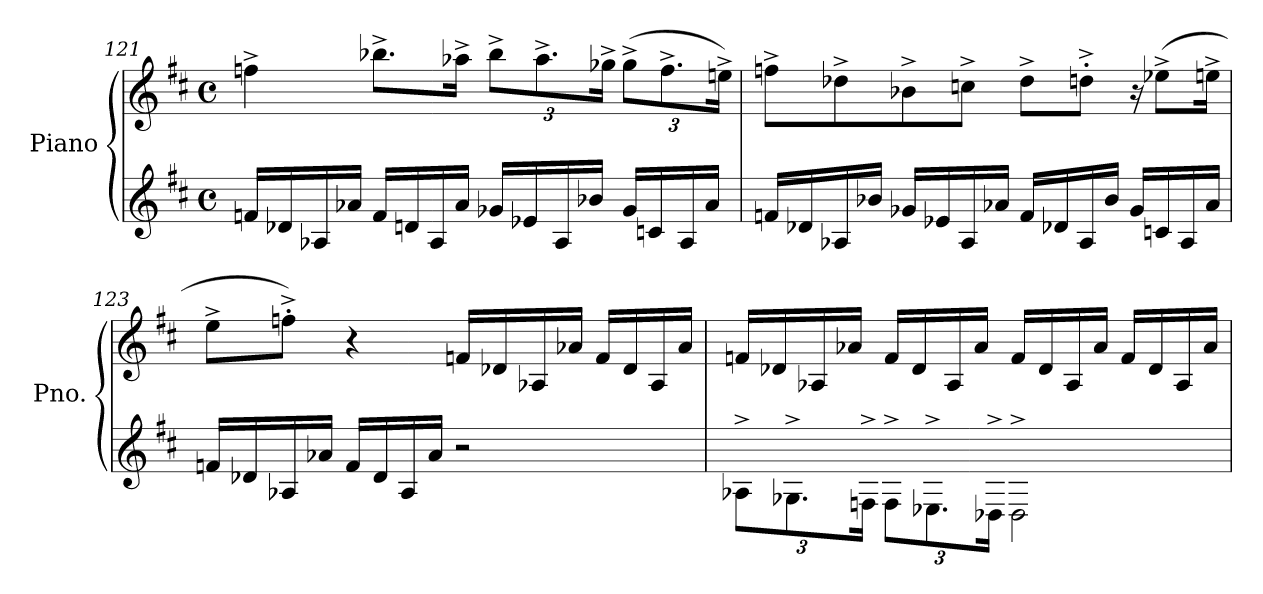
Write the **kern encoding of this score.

**kern	**kern
*part1	*part1
*staff2	*staff1
*I"Piano	*
*I'Pno.	*
*clefG2	*clefG2
*k[f#c#]	*k[f#c#]
*M4/4	*M4/4
*met(c)	*met(c)
=121	=121
16fn/LL	4ffn^\
16d-X/	.
16A-X/	.
16a-X/JJ	.
16f/LL	8.bb-X^\L
16dn/	.
16A-/	.
16a-/JJ	16aa-X^\Jk
*	*Xbrackettup
16g-X/LL	12bb-^\L
16e-X/	.
.	12.aa-^\
16A-/	.
16b-X/JJ	.
.	24gg-X^\Jk
16g-/LL	(>12gg-^\L
16cn/	.
.	12.ff^\
16A-/	.
16a-/JJ	.
.	24een^\Jk)
!!LO:LB:g=z
=122	=122
16fn/LL	8ffn^\L
16d-X/	.
16A-X/	8dd-X^\
16b-X/JJ	.
16g-X/LL	8b-X^\
16e-X/	.
16A-/	8ccn^\J
16a-X/JJ	.
16f/LL	8dd-^\L
16d-X/	.
16A-/	8ddn'^\J
16b-/JJ	.
16g-/LL	16r
16cn/	(>8ee-X^\L
16A-/	.
16a-/JJ	16een^\Jk
=123	=123
*	*MM110
16fn/LL	8ee^\L
16d-X/	.
16A-X/	8ffn'^\J)
16a-X/JJ	.
16f/LL	4r
16d-/	.
16A-/	.
16a-/JJ	.
2r	16fn/LL
.	16d-X/
.	16A-X/
.	16a-X/JJ
.	16f/LL
.	16d-/
.	16A-/
.	16a-/JJ
!!LO:LB:g=z
=124	=124
*Xbrackettup	*
12A-X^\L	16fn/LL
.	16d-X/
12.G-X^\	.
.	16A-X/
.	16a-X/JJ
24Fn^\Jk	.
12F^\L	16f/LL
.	16d-/
12.E-X^\	.
.	16A-/
.	16a-/JJ
24D-X^\Jk	.
2D-^\	16f/LL
.	16d-/
.	16A-/
.	16a-/JJ
.	16f/LL
.	16d-/
.	16A-/
.	16a-/JJ
=	=
*-	*-
